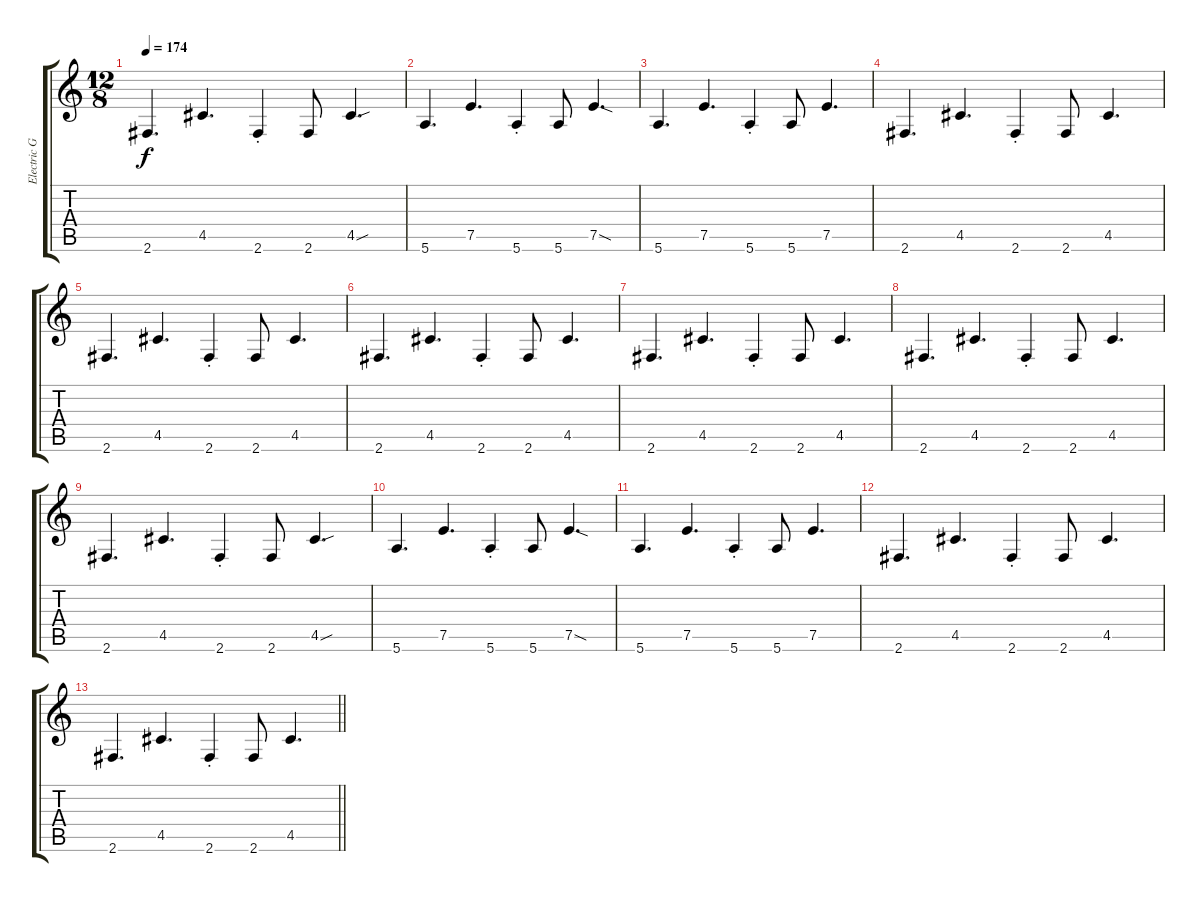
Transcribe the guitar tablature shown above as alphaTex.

\track ("Electric Guitar 1" "Electric G") {instrument electricguitarclean}
\staff {score tabs}
\tuning (E4 B3 G3 D3 A2 E2) {hide}
\ts (12 8)
\tempo 174
\clef g2
\ks c
2.6.4{d dy f} 4.5.4{d} 2.6{st}.4 2.6.8 4.5{sou}.4{d} |
5.6.4{d} 7.5.4{d} 5.6{st}.4 5.6.8 7.5{sod}.4{d} |
5.6.4{d} 7.5.4{d} 5.6{st}.4 5.6.8 7.5.4{d} |
2.6.4{d} 4.5.4{d} 2.6{st}.4 2.6.8 4.5.4{d} |
2.6.4{d} 4.5.4{d} 2.6{st}.4 2.6.8 4.5.4{d} |
2.6.4{d} 4.5.4{d} 2.6{st}.4 2.6.8 4.5.4{d} |
2.6.4{d} 4.5.4{d} 2.6{st}.4 2.6.8 4.5.4{d} |
2.6.4{d} 4.5.4{d} 2.6{st}.4 2.6.8 4.5.4{d} |
2.6.4{d} 4.5.4{d} 2.6{st}.4 2.6.8 4.5{sou}.4{d} |
5.6.4{d} 7.5.4{d} 5.6{st}.4 5.6.8 7.5{sod}.4{d} |
5.6.4{d} 7.5.4{d} 5.6{st}.4 5.6.8 7.5.4{d} |
2.6.4{d} 4.5.4{d} 2.6{st}.4 2.6.8 4.5.4{d} |
\barLineRight lightlight
2.6.4{d} 4.5.4{d} 2.6{st}.4 2.6.8 4.5.4{d}
